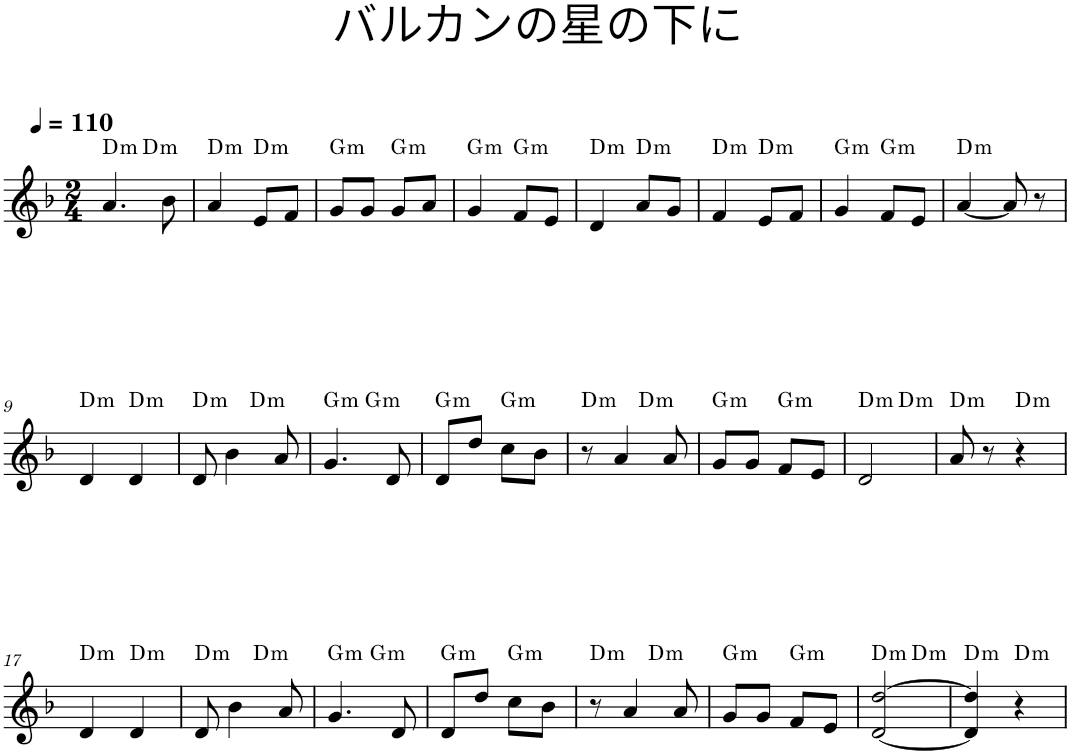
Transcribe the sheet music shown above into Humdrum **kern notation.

**kern	**harte
*part1	*part1
*staff1	*
*I"Piano	*
*I'Pno.	*
*clefG2	*
*k[b-]	*
*F:	*
*M2/4	*
*MM110	*
=1	=1
!	!LO:H:kt=m
*^	*
4.a/	4ryy	D:min
!	!	!LO:H:kt=m
.	4ryy	D:min
8b-\	.	.
=2	=2	=2
!	!	!LO:H:kt=m
*v	*v	*
4a/	D:min
!	!LO:H:kt=m
8e/L	D:min
8f/J	.
=3	=3
!	!LO:H:kt=m
8g/L	G:min
8g/J	.
!	!LO:H:kt=m
8g/L	G:min
8a/J	.
=4	=4
!	!LO:H:kt=m
4g/	G:min
!	!LO:H:kt=m
8f/L	G:min
8e/J	.
=5	=5
!	!LO:H:kt=m
4d/	D:min
!	!LO:H:kt=m
8a/L	D:min
8g/J	.
=6	=6
!	!LO:H:kt=m
4f/	D:min
!	!LO:H:kt=m
8e/L	D:min
8f/J	.
=7	=7
!	!LO:H:kt=m
4g/	G:min
!	!LO:H:kt=m
8f/L	G:min
8e/J	.
=8	=8
!	!LO:H:kt=m
[4a/	D:min
8a/]	.
8r	.
!!LO:LB:g=z
=9	=9
!	!LO:H:kt=m
4d/	D:min
!	!LO:H:kt=m
4d/	D:min
=10	=10
!	!LO:H:kt=m
*^	*
8d/	4ryy	D:min
4b-\	.	.
!	!	!LO:H:kt=m
.	4ryy	D:min
8a/	.	.
=11	=11	=11
!	!	!LO:H:kt=m
4.g/	4ryy	G:min
!	!	!LO:H:kt=m
.	4ryy	G:min
8d/	.	.
=12	=12	=12
!	!	!LO:H:kt=m
*v	*v	*
8d/L	G:min
8dd/J	.
!	!LO:H:kt=m
8cc\L	G:min
8b-\J	.
=13	=13
!	!LO:H:kt=m
*^	*
8r	4ryy	D:min
4a/	.	.
!	!	!LO:H:kt=m
.	4ryy	D:min
8a/	.	.
=14	=14	=14
!	!	!LO:H:kt=m
*v	*v	*
8g/L	G:min
8g/J	.
!	!LO:H:kt=m
8f/L	G:min
8e/J	.
=15	=15
!	!LO:H:kt=m
*^	*
2d/	4ryy	D:min
!	!	!LO:H:kt=m
.	4ryy	D:min
=16	=16	=16
!	!	!LO:H:kt=m
*v	*v	*
8a/	D:min
8r	.
!	!LO:H:kt=m
4r	D:min
!!LO:LB:g=z
=17	=17
!	!LO:H:kt=m
4d/	D:min
!	!LO:H:kt=m
4d/	D:min
=18	=18
!	!LO:H:kt=m
*^	*
8d/	4ryy	D:min
4b-\	.	.
!	!	!LO:H:kt=m
.	4ryy	D:min
8a/	.	.
=19	=19	=19
!	!	!LO:H:kt=m
4.g/	4ryy	G:min
!	!	!LO:H:kt=m
.	4ryy	G:min
8d/	.	.
=20	=20	=20
!	!	!LO:H:kt=m
*v	*v	*
8d/L	G:min
8dd/J	.
!	!LO:H:kt=m
8cc\L	G:min
8b-\J	.
=21	=21
!	!LO:H:kt=m
*^	*
8r	4ryy	D:min
4a/	.	.
!	!	!LO:H:kt=m
.	4ryy	D:min
8a/	.	.
=22	=22	=22
!	!	!LO:H:kt=m
*v	*v	*
8g/L	G:min
8g/J	.
!	!LO:H:kt=m
8f/L	G:min
8e/J	.
=23	=23
!	!LO:H:kt=m
*^	*
[2d/ [2dd/	4ryy	D:min
!	!	!LO:H:kt=m
.	4ryy	D:min
=24	=24	=24
!	!	!LO:H:kt=m
*v	*v	*
4d/] 4dd/]	D:min
!	!LO:H:kt=m
4r	D:min
=	=
*-	*-
